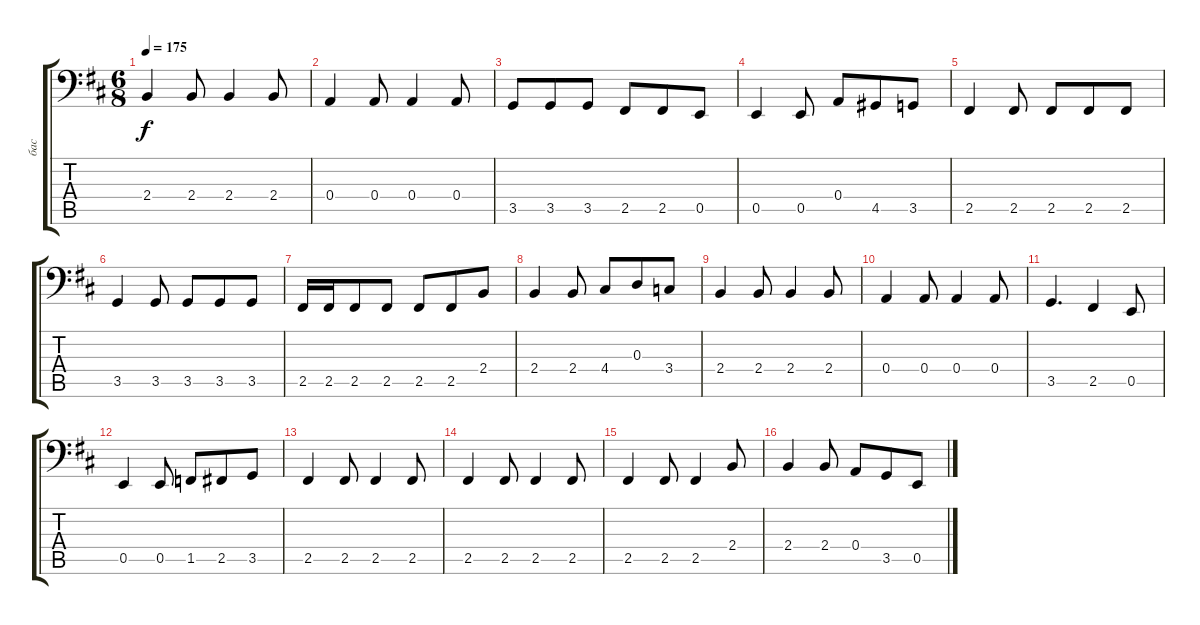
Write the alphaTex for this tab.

\track ("бас" "бас") {instrument electricbasspick}
\staff {score tabs}
\tuning (C3 G2 D2 A1 E1 B0) {hide}
\ts (6 8)
\tempo 175
\clef f4
\ks bminor
2.4.4{dy f} 2.4.8 2.4.4 2.4.8 |
0.4.4 0.4.8 0.4.4 0.4.8 |
3.5.8 3.5.8 3.5.8 2.5.8 2.5.8 0.5.8 |
0.5.4 0.5.8 0.4.8 4.5.8 3.5.8 |
2.5.4 2.5.8 2.5.8 2.5.8 2.5.8 |
3.5.4 3.5.8 3.5.8 3.5.8 3.5.8 |
2.5.16 2.5.16 2.5.8 2.5.8 2.5.8 2.5.8 2.4.8 |
2.4.4 2.4.8 4.4.8 0.3.8 3.4.8 |
2.4.4 2.4.8 2.4.4 2.4.8 |
0.4.4 0.4.8 0.4.4 0.4.8 |
3.5.4{d} 2.5.4 0.5.8 |
0.5.4 0.5.8 1.5.8 2.5.8 3.5.8 |
2.5.4 2.5.8 2.5.4 2.5.8 |
2.5.4 2.5.8 2.5.4 2.5.8 |
2.5.4 2.5.8 2.5.4 2.4.8 |
2.4.4 2.4.8 0.4.8 3.5.8 0.5.8
